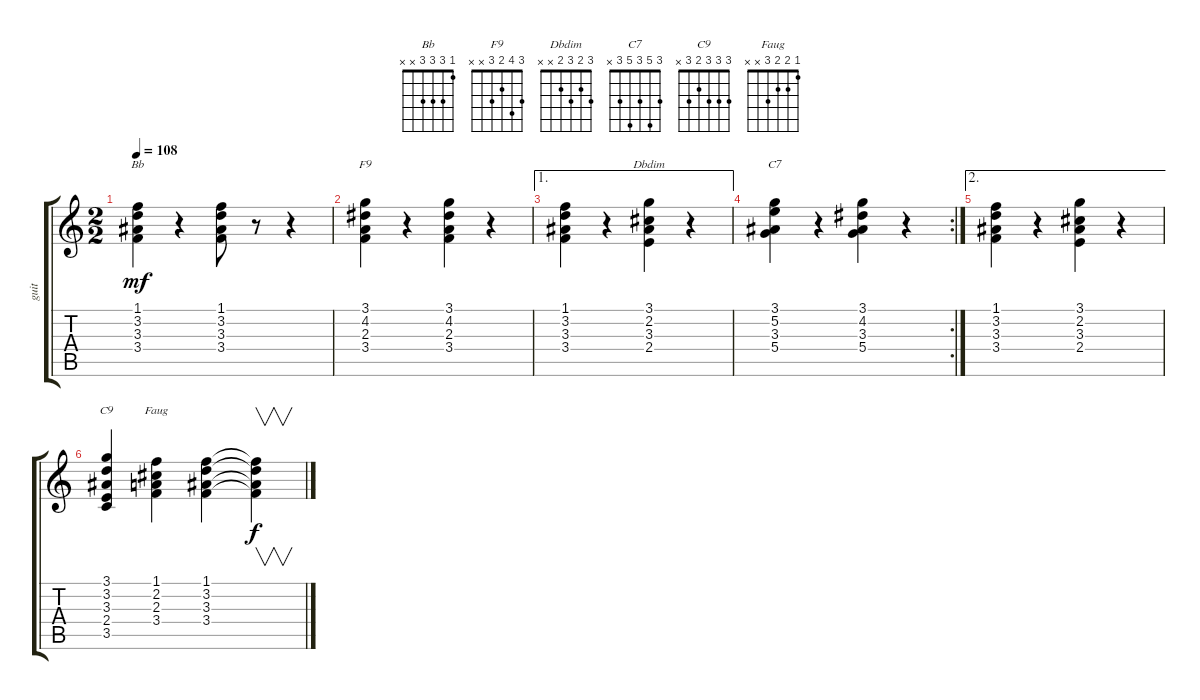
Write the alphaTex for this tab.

\track ("guit" "guit") {instrument electricguitarjazz}
\staff {score tabs}
\tuning (E4 B3 G3 D3 A2 E2) {hide}
\chord ("Bb" 1 3 3 3 x x)
\chord ("F9" 3 4 2 3 x x)
\chord ("Dbdim" 3 2 3 2 x x)
\chord ("C7" 3 5 3 5 3 x)
\chord ("C9" 3 3 3 2 3 x)
\chord ("Faug" 1 2 2 3 x x)
\ts (2 2)
\tempo 108
\clef g2
\ks c
(1.1 3.2 3.3 3.4).4{ch "Bb" dy mf} r.4 (1.1 3.2 3.3 3.4).8 r.8 r.4 |
(3.1 4.2 2.3 3.4).4{ch "F9"} r.4 (3.1 4.2 2.3 3.4).4 r.4 |
\ae 1
(1.1 3.2 3.3 3.4).4 r.4 (3.1 2.2 3.3 2.4).4{ch "Dbdim"} r.4 |
\rc 2
(3.1 5.2 3.3 5.4).4{ch "C7"} r.4 (3.1 4.2 3.3 5.4).4 r.4 |
\ae 2
(1.1 3.2 3.3 3.4).4 r.4 (3.1 2.2 3.3 2.4).4 r.4 |
(3.1 3.2 3.3 2.4 3.5).4{ch "C9"} (1.1 2.2 2.3 3.4).4{ch "Faug"} (1.1 3.2 3.3 3.4).4 (1.1{t} 3.2{t} 3.3{t} 3.4{t}).4{v dy f}
